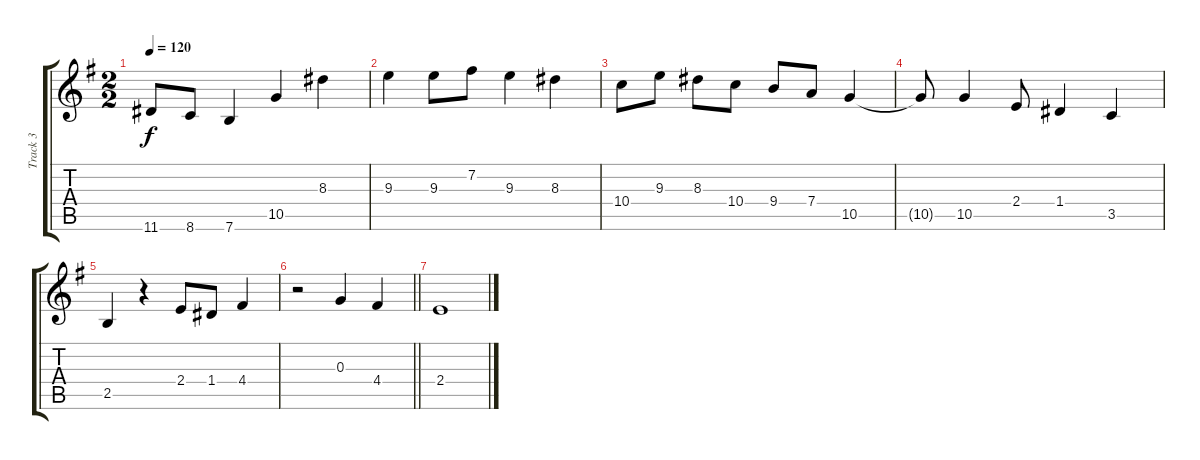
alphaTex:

\track ("Track 3" "Track 3") {instrument acousticguitarnylon}
\staff {score tabs}
\tuning (E4 B3 G3 D3 A2 E2) {hide}
\ts (2 2)
\tempo 120
\clef g2
\ks eminor
11.6.8{dy f} 8.6.8 7.6.4 10.5.4 8.3.4 |
9.3.4 9.3.8 7.2.8 9.3.4 8.3.4 |
10.4.8 9.3.8 8.3.8 10.4.8 9.4.8 7.4.8 10.5.4 |
10.5{t}.8 10.5.4 2.4.8 1.4.4 3.5.4 |
2.5.4 r.4 2.4.8 1.4.8 4.4.4 |
\barLineRight lightlight
r.2 0.3.4 4.4.4 |
2.4.1
